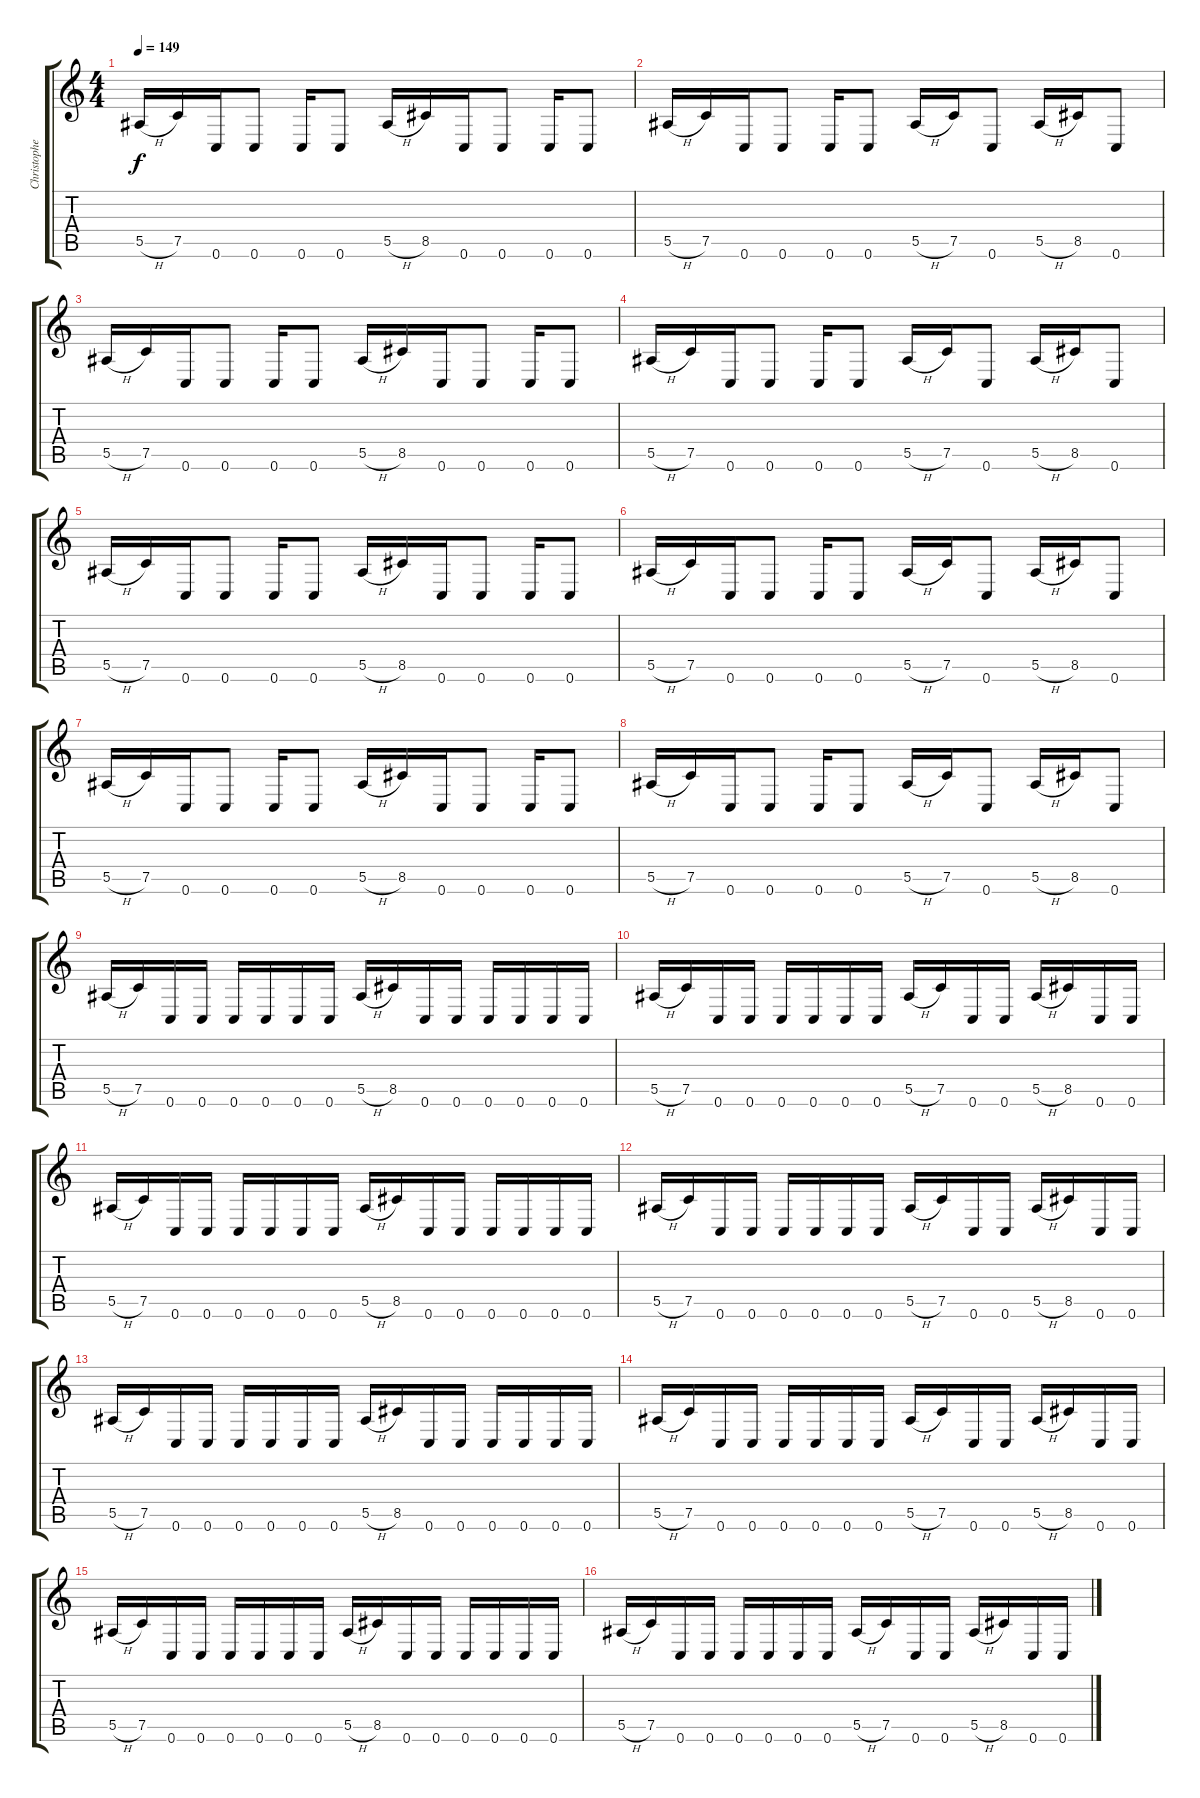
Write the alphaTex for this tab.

\track ("Christopher Amott" "Christophe") {instrument distortionguitar}
\staff {score tabs}
\tuning (C4 G3 Eb3 Bb2 F2 C2) {hide}
\ts (4 4)
\tempo 149
\clef g2
\ks c
5.5{h}.16{dy f instrument distortionguitar} 7.5.16 0.6.16 0.6.8 0.6.16 0.6.8 5.5{h}.16 8.5.16 0.6.16 0.6.8 0.6.16 0.6.8 |
5.5{h}.16 7.5.16 0.6.16 0.6.8 0.6.16 0.6.8 5.5{h}.16 7.5.16 0.6.8 5.5{h}.16 8.5.16 0.6.8 |
5.5{h}.16 7.5.16 0.6.16 0.6.8 0.6.16 0.6.8 5.5{h}.16 8.5.16 0.6.16 0.6.8 0.6.16 0.6.8 |
5.5{h}.16 7.5.16 0.6.16 0.6.8 0.6.16 0.6.8 5.5{h}.16 7.5.16 0.6.8 5.5{h}.16 8.5.16 0.6.8 |
5.5{h}.16 7.5.16 0.6.16 0.6.8 0.6.16 0.6.8 5.5{h}.16 8.5.16 0.6.16 0.6.8 0.6.16 0.6.8 |
5.5{h}.16 7.5.16 0.6.16 0.6.8 0.6.16 0.6.8 5.5{h}.16 7.5.16 0.6.8 5.5{h}.16 8.5.16 0.6.8 |
5.5{h}.16 7.5.16 0.6.16 0.6.8 0.6.16 0.6.8 5.5{h}.16 8.5.16 0.6.16 0.6.8 0.6.16 0.6.8 |
5.5{h}.16 7.5.16 0.6.16 0.6.8 0.6.16 0.6.8 5.5{h}.16 7.5.16 0.6.8 5.5{h}.16 8.5.16 0.6.8 |
5.5{h}.16 7.5.16 0.6.16 0.6.16 0.6.16 0.6.16 0.6.16 0.6.16 5.5{h}.16 8.5.16 0.6.16 0.6.16 0.6.16 0.6.16 0.6.16 0.6.16 |
5.5{h}.16 7.5.16 0.6.16 0.6.16 0.6.16 0.6.16 0.6.16 0.6.16 5.5{h}.16 7.5.16 0.6.16 0.6.16 5.5{h}.16 8.5.16 0.6.16 0.6.16 |
5.5{h}.16 7.5.16 0.6.16 0.6.16 0.6.16 0.6.16 0.6.16 0.6.16 5.5{h}.16 8.5.16 0.6.16 0.6.16 0.6.16 0.6.16 0.6.16 0.6.16 |
5.5{h}.16 7.5.16 0.6.16 0.6.16 0.6.16 0.6.16 0.6.16 0.6.16 5.5{h}.16 7.5.16 0.6.16 0.6.16 5.5{h}.16 8.5.16 0.6.16 0.6.16 |
5.5{h}.16 7.5.16 0.6.16 0.6.16 0.6.16 0.6.16 0.6.16 0.6.16 5.5{h}.16 8.5.16 0.6.16 0.6.16 0.6.16 0.6.16 0.6.16 0.6.16 |
5.5{h}.16 7.5.16 0.6.16 0.6.16 0.6.16 0.6.16 0.6.16 0.6.16 5.5{h}.16 7.5.16 0.6.16 0.6.16 5.5{h}.16 8.5.16 0.6.16 0.6.16 |
5.5{h}.16 7.5.16 0.6.16 0.6.16 0.6.16 0.6.16 0.6.16 0.6.16 5.5{h}.16 8.5.16 0.6.16 0.6.16 0.6.16 0.6.16 0.6.16 0.6.16 |
5.5{h}.16 7.5.16 0.6.16 0.6.16 0.6.16 0.6.16 0.6.16 0.6.16 5.5{h}.16 7.5.16 0.6.16 0.6.16 5.5{h}.16 8.5.16 0.6.16 0.6.16
